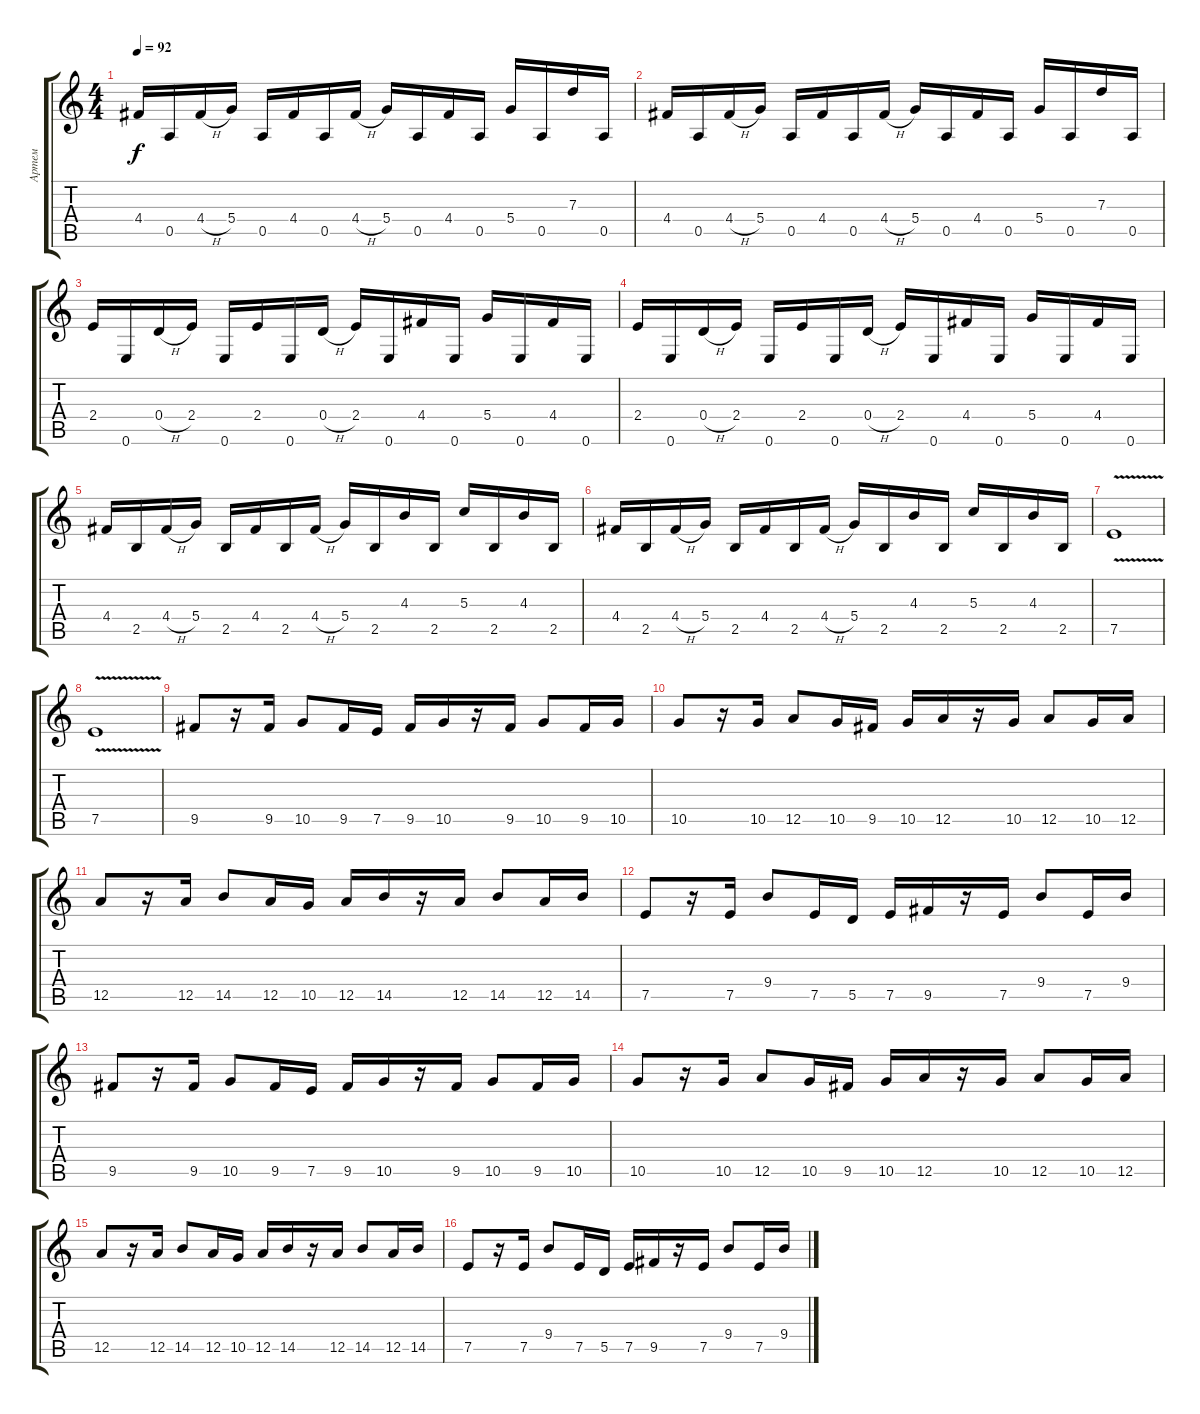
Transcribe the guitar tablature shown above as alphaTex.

\track ("Артем" "Артем") {instrument electricbassfinger}
\staff {score tabs}
\tuning (E4 B3 G3 D3 A2 E2) {hide}
\ts (4 4)
\tempo 92
\clef g2
\ks c
4.4.16{dy f} 0.5.16 4.4{h}.16 5.4.16 0.5.16 4.4.16 0.5.16 4.4{h}.16 5.4.16 0.5.16 4.4.16 0.5.16 5.4.16 0.5.16 7.3.16 0.5.16 |
4.4.16 0.5.16 4.4{h}.16 5.4.16 0.5.16 4.4.16 0.5.16 4.4{h}.16 5.4.16 0.5.16 4.4.16 0.5.16 5.4.16 0.5.16 7.3.16 0.5.16 |
2.4.16 0.6.16 0.4{h}.16 2.4.16 0.6.16 2.4.16 0.6.16 0.4{h}.16 2.4.16 0.6.16 4.4.16 0.6.16 5.4.16 0.6.16 4.4.16 0.6.16 |
2.4.16 0.6.16 0.4{h}.16 2.4.16 0.6.16 2.4.16 0.6.16 0.4{h}.16 2.4.16 0.6.16 4.4.16 0.6.16 5.4.16 0.6.16 4.4.16 0.6.16 |
4.4.16 2.5.16 4.4{h}.16 5.4.16 2.5.16 4.4.16 2.5.16 4.4{h}.16 5.4.16 2.5.16 4.3.16 2.5.16 5.3.16 2.5.16 4.3.16 2.5.16 |
4.4.16 2.5.16 4.4{h}.16 5.4.16 2.5.16 4.4.16 2.5.16 4.4{h}.16 5.4.16 2.5.16 4.3.16 2.5.16 5.3.16 2.5.16 4.3.16 2.5.16 |
7.5{v}.1 |
7.5{v}.1 |
9.5.8 r.16 9.5.16 10.5.8 9.5.16 7.5.16 9.5.16 10.5.16 r.16 9.5.16 10.5.8 9.5.16 10.5.16 |
10.5.8 r.16 10.5.16 12.5.8 10.5.16 9.5.16 10.5.16 12.5.16 r.16 10.5.16 12.5.8 10.5.16 12.5.16 |
12.5.8 r.16 12.5.16 14.5.8 12.5.16 10.5.16 12.5.16 14.5.16 r.16 12.5.16 14.5.8 12.5.16 14.5.16 |
7.5.8 r.16 7.5.16 9.4.8 7.5.16 5.5.16 7.5.16 9.5.16 r.16 7.5.16 9.4.8 7.5.16 9.4.16 |
9.5.8 r.16 9.5.16 10.5.8 9.5.16 7.5.16 9.5.16 10.5.16 r.16 9.5.16 10.5.8 9.5.16 10.5.16 |
10.5.8 r.16 10.5.16 12.5.8 10.5.16 9.5.16 10.5.16 12.5.16 r.16 10.5.16 12.5.8 10.5.16 12.5.16 |
12.5.8 r.16 12.5.16 14.5.8 12.5.16 10.5.16 12.5.16 14.5.16 r.16 12.5.16 14.5.8 12.5.16 14.5.16 |
7.5.8 r.16 7.5.16 9.4.8 7.5.16 5.5.16 7.5.16 9.5.16 r.16 7.5.16 9.4.8 7.5.16 9.4.16
